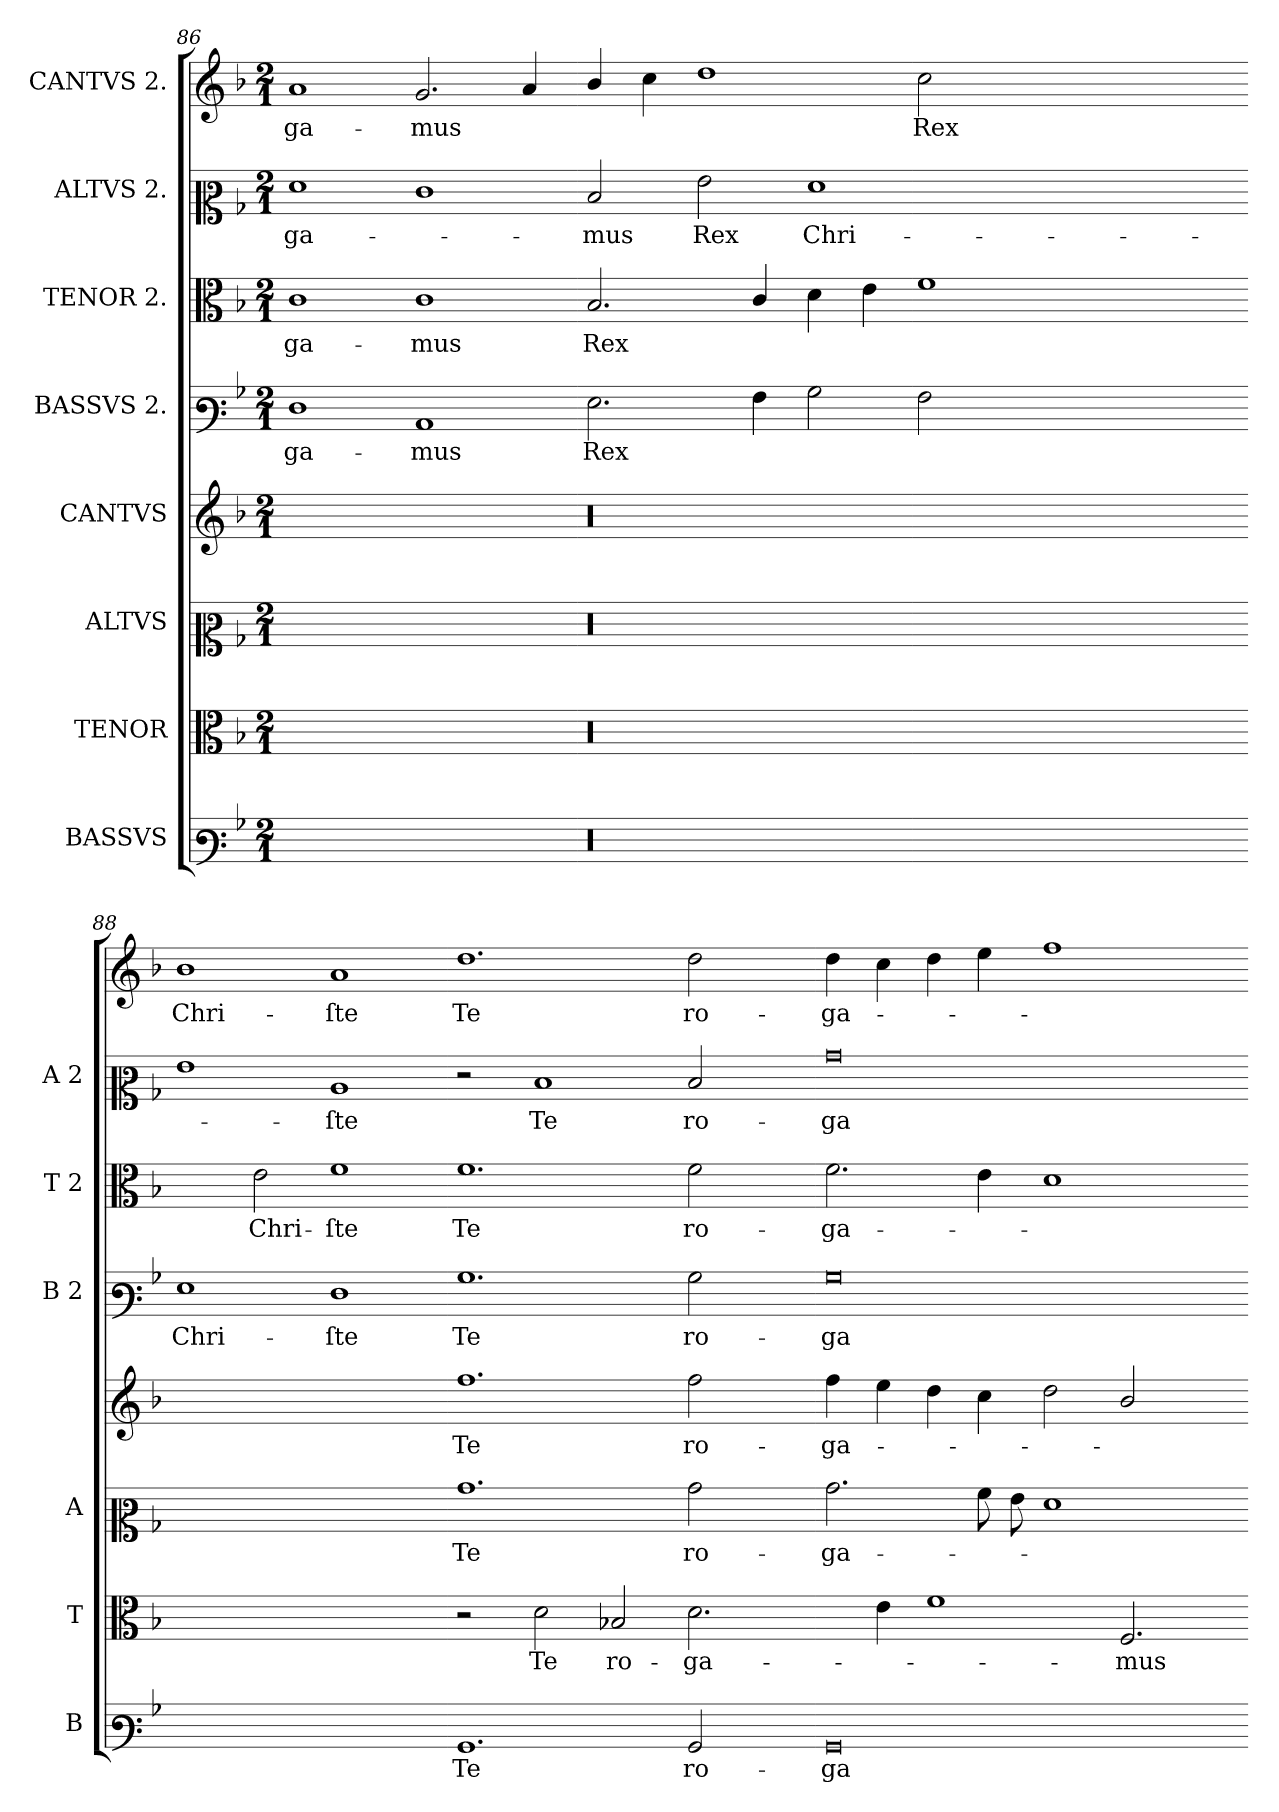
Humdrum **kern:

**kern	**text	**kern	**text	**kern	**text	**kern	**text	**kern	**text	**kern	**text	**kern	**text	**kern	**text
*part8	*part8	*part7	*part7	*part6	*part6	*part5	*part5	*part4	*part4	*part3	*part3	*part2	*part2	*part1	*part1
*staff8	*staff8	*staff7	*staff7	*staff6	*staff6	*staff5	*staff5	*staff4	*staff4	*staff3	*staff3	*staff2	*staff2	*staff1	*staff1
*I"BASSVS	*	*I"TENOR	*	*I"ALTVS	*	*I"CANTVS	*	*I"BASSVS 2.	*	*I"TENOR 2.	*	*I"ALTVS 2.	*	*I"CANTVS 2.	*
*I'B	*	*I'T	*	*I'A	*	*	*	*I'B 2	*	*I'T 2	*	*I'A 2	*	*	*
*clefF3	*	*clefC3	*	*clefC2	*	*clefG2	*	*clefF3	*	*clefC3	*	*clefC2	*	*clefG2	*
*k[b-]	*	*k[b-]	*	*k[b-]	*	*k[b-]	*	*k[b-]	*	*k[b-]	*	*k[b-]	*	*k[b-]	*
*F:ion	*	*F:ion	*	*F:ion	*	*F:ion	*	*F:ion	*	*F:ion	*	*F:ion	*	*F:ion	*
*M2/1	*	*M2/1	*	*M2/1	*	*M2/1	*	*M2/1	*	*M2/1	*	*M2/1	*	*M2/1	*
=86	=86	=86	=86	=86	=86	=86	=86	=86	=86	=86	=86	=86	=86	=86	=86
0ryy	.	0ryy	.	0ryy	.	0ryy	.	1F	-ga-	1c	-ga-	1f	-ga-	1a	-ga-
.	.	.	.	.	.	.	.	1C	-mus	1c	-mus	1e	.	2.g/	-mus
.	.	.	.	.	.	.	.	.	.	.	.	.	.	4a/	.
=87-	=87-	=87-	=87-	=87-	=87-	=87-	=87-	=87-	=87-	=87-	=87-	=87-	=87-	=87-	=87-
00r	.	00r	.	00r	.	00r	.	2.G\	Rex	2.B-/	Rex	2d/	-mus	4b-/	.
.	.	.	.	.	.	.	.	.	.	.	.	.	.	4cc\	.
.	.	.	.	.	.	.	.	.	.	.	.	2g\	Rex	1dd	.
.	.	.	.	.	.	.	.	4A\	.	4c/	.	.	.	.	.
.	.	.	.	.	.	.	.	2B-\	.	4d\	.	1f	Chri-	.	.
.	.	.	.	.	.	.	.	.	.	4e\	.	.	.	.	.
.	.	.	.	.	.	.	.	2A\	.	1f\	.	.	.	2cc\	Rex
.	.	.	.	.	.	.	.	0ryy	.	.	.	0ryy	.	0ryy	.
.	.	.	.	.	.	.	.	.	.	1.ryy	.	.	.	.	.
=88-	=88-	=88-	=88-	=88-	=88-	=88-	=88-	=88-	=88-	=88-	=88-	=88-	=88-	=88-	=88-
0ryy	.	0ryy	.	0ryy	.	0ryy	.	1G	Chri-	2ryy	.	1g	.	1b-	Chri-
.	.	.	.	.	.	.	.	.	.	2e\	Chri-	.	.	.	.
.	.	.	.	.	.	.	.	1F	-ſte	1f	-ſte	1c	-ſte	1a	-ſte
=89-	=89-	=89-	=89-	=89-	=89-	=89-	=89-	=89-	=89-	=89-	=89-	=89-	=89-	=89-	=89-
1.BB-	Te	2r	.	1.b-	Te	1.ff	Te	1.B-	Te	1.f	Te	2r	.	1.dd	Te
.	.	2d\	Te	.	.	.	.	.	.	.	.	1d	Te	.	.
.	.	2B-X/	ro-	.	.	.	.	.	.	.	.	.	.	.	.
2BB-/	ro-	2.d\	-ga-	2b-\	ro-	2ff\	ro-	2B-\	ro-	2f\	ro-	2d/	ro-	2dd\	ro-
4ryy	.	.	.	4ryy	.	4ryy	.	4ryy	.	4ryy	.	4ryy	.	4ryy	.
=90-	=90-	=90-	=90-	=90-	=90-	=90-	=90-	=90-	=90-	=90-	=90-	=90-	=90-	=90-	=90-
0BB-	-ga-	4ryy	.	2.b-\	-ga-	4ff\	-ga-	0B-	-ga-	2.f\	-ga-	0b-	-ga-	4dd\	-ga-
.	.	4e\	.	.	.	4ee\	.	.	.	.	.	.	.	4cc\	.
.	.	1f	.	.	.	4dd\	.	.	.	.	.	.	.	4dd\	.
.	.	.	.	8a\	.	4cc\	.	.	.	4e\	.	.	.	4ee\	.
.	.	.	.	8g\	.	.	.	.	.	.	.	.	.	.	.
.	.	.	.	1f	.	2dd\	.	.	.	1d	.	.	.	1ff	.
.	.	2.F/	-mus	.	.	2b-/	.	.	.	.	.	.	.	.	.
4ryy	.	.	.	4ryy	.	4ryy	.	4ryy	.	4ryy	.	4ryy	.	4ryy	.
=-	=-	=-	=-	=-	=-	=-	=-	=-	=-	=-	=-	=-	=-	=-	=-
*-	*-	*-	*-	*-	*-	*-	*-	*-	*-	*-	*-	*-	*-	*-	*-
